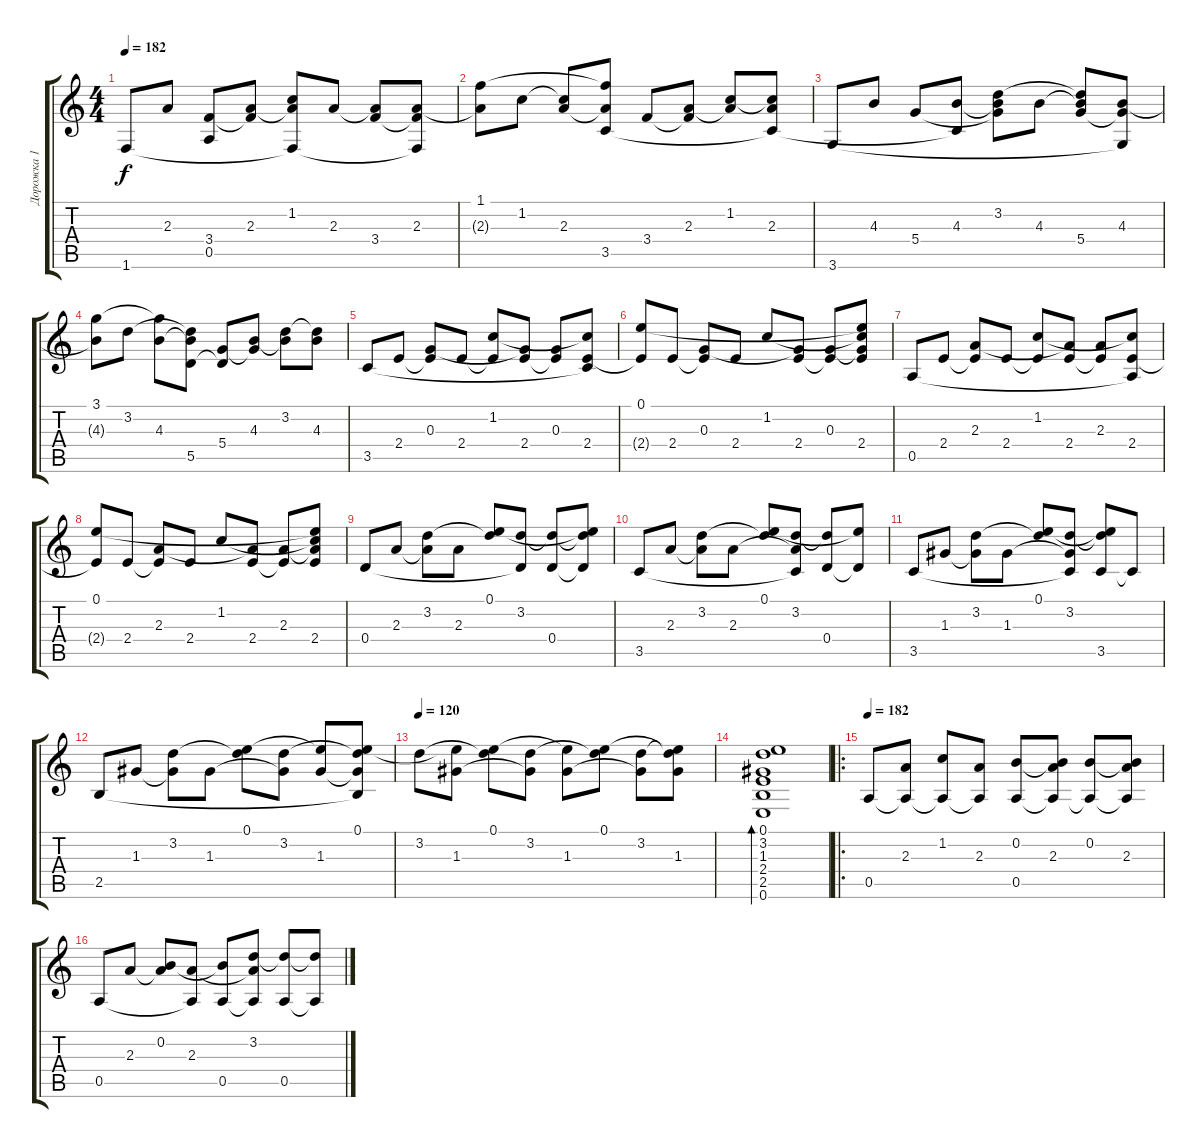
\track ("Дорожка 1" "Дорожка 1") {instrument acousticguitarsteel}
\staff {score tabs}
\tuning (E4 B3 G3 D3 A2 E2) {hide}
\ts (4 4)
\tempo 182
\clef g2
\ks c
1.6.8{dy f} 2.3.8 (3.4 0.5).8 (2.3 3.4{t}).8 (1.2 2.3{t} 1.6{t}).8 2.3.8 (2.3{t} 3.4).8 (2.3 3.4{t} 1.6{t}).8 |
(1.1 2.3{t}).8 1.2.8 (1.2{t} 2.3).8 (1.1{t} 2.3{t} 3.5).8 3.4.8 (2.3 3.4{t}).8 (1.2 2.3{t}).8 (1.2{t} 2.3 3.5{t}).8 |
3.6.8 4.3.8 5.4.8 (4.3 3.5{t}).8 (3.2 4.3{t} 5.4{t}).8 4.3.8 (3.2{t} 4.3{t} 5.4).8 (4.3 5.4{t} 3.6{t}).8 |
(3.1 4.3{t}).8 3.2.8 (3.1{t} 4.3).8 (3.2{t} 4.3{t} 5.5).8 (5.4 5.5{t}).8 (4.3 5.4{t}).8 (3.2 4.3{t}).8 (3.2{t} 4.3).8 |
3.5.8 2.4.8 (0.3 2.4{t}).8 2.4.8 (1.2 2.4{t}).8 (0.3{t} 2.4).8 (0.3 2.4{t}).8 (1.2{t} 2.4 3.5{t}).8 |
(0.1 2.4{t}).8 2.4.8 (0.3 2.4{t}).8 2.4.8 1.2.8 (0.3{t} 2.4).8 (0.3 2.4{t}).8 (0.1{t} 1.2{t} 0.3{t} 2.4).8 |
0.5.8 2.4.8 (2.3 2.4{t}).8 2.4.8 (1.2 2.4{t}).8 (2.3{t} 2.4).8 (2.3 2.4{t}).8 (1.2{t} 2.4 0.5{t}).8 |
(0.1 2.4{t}).8 2.4.8 (2.3 2.4{t}).8 2.4.8 1.2.8 (2.3{t} 2.4).8 (2.3 2.4{t}).8 (0.1{t} 1.2{t} 2.3{t} 2.4).8 |
0.4.8 2.3.8 (3.2 2.3{t}).8 2.3.8 (0.1 3.2{t}).8 (3.2 0.4{t}).8 (3.2{t} 0.4).8 (0.1{t} 3.2{t} 0.4{t}).8 |
3.5.8 2.3.8 (3.2 2.3{t}).8 2.3.8 (0.1 3.2{t}).8 (3.2 2.3{t} 3.5{t}).8 (3.2{t} 0.4).8 (0.1{t} 0.4{t}).8 |
3.5.8 1.3.8 (3.2 1.3{t}).8 1.3.8 (0.1 3.2{t}).8 (3.2 1.3{t} 3.5{t}).8 (0.1{t} 3.2{t} 3.5).8 3.5{t}.8 |
2.5.8 1.3.8 (3.2 1.3{t}).8 1.3.8 (0.1 3.2{t}).8 (3.2 1.3{t}).8 (0.1{t} 1.3).8 (0.1 3.2{t} 1.3{t} 2.5{t}).8 |
\tempo 120
3.2.8 (0.1{t} 1.3).8 (0.1 3.2{t}).8 (3.2 1.3{t}).8 (0.1{t} 1.3).8 (0.1 3.2{t}).8 (3.2 1.3{t}).8 (0.1{t} 3.2{t} 1.3).8 |
(0.1 3.2 1.3 2.4 2.5 0.6).1{bd 480} |
\ro
\tempo 182
0.5.8 (2.3 0.5{t}).8 (1.2 0.5{t}).8 (2.3 0.5{t}).8 (0.2 0.5).8 (0.2{t} 2.3 0.5{t}).8 (0.2 0.5{t}).8 (0.2{t} 2.3 0.5{t}).8 |
0.5.8 2.3.8 (0.2 2.3{t}).8 (2.3 0.5{t}).8 (0.2{t} 0.5).8 (3.2 2.3{t} 0.5{t}).8 (3.2{t} 0.5).8 (3.2{t} 0.5{t}).8
